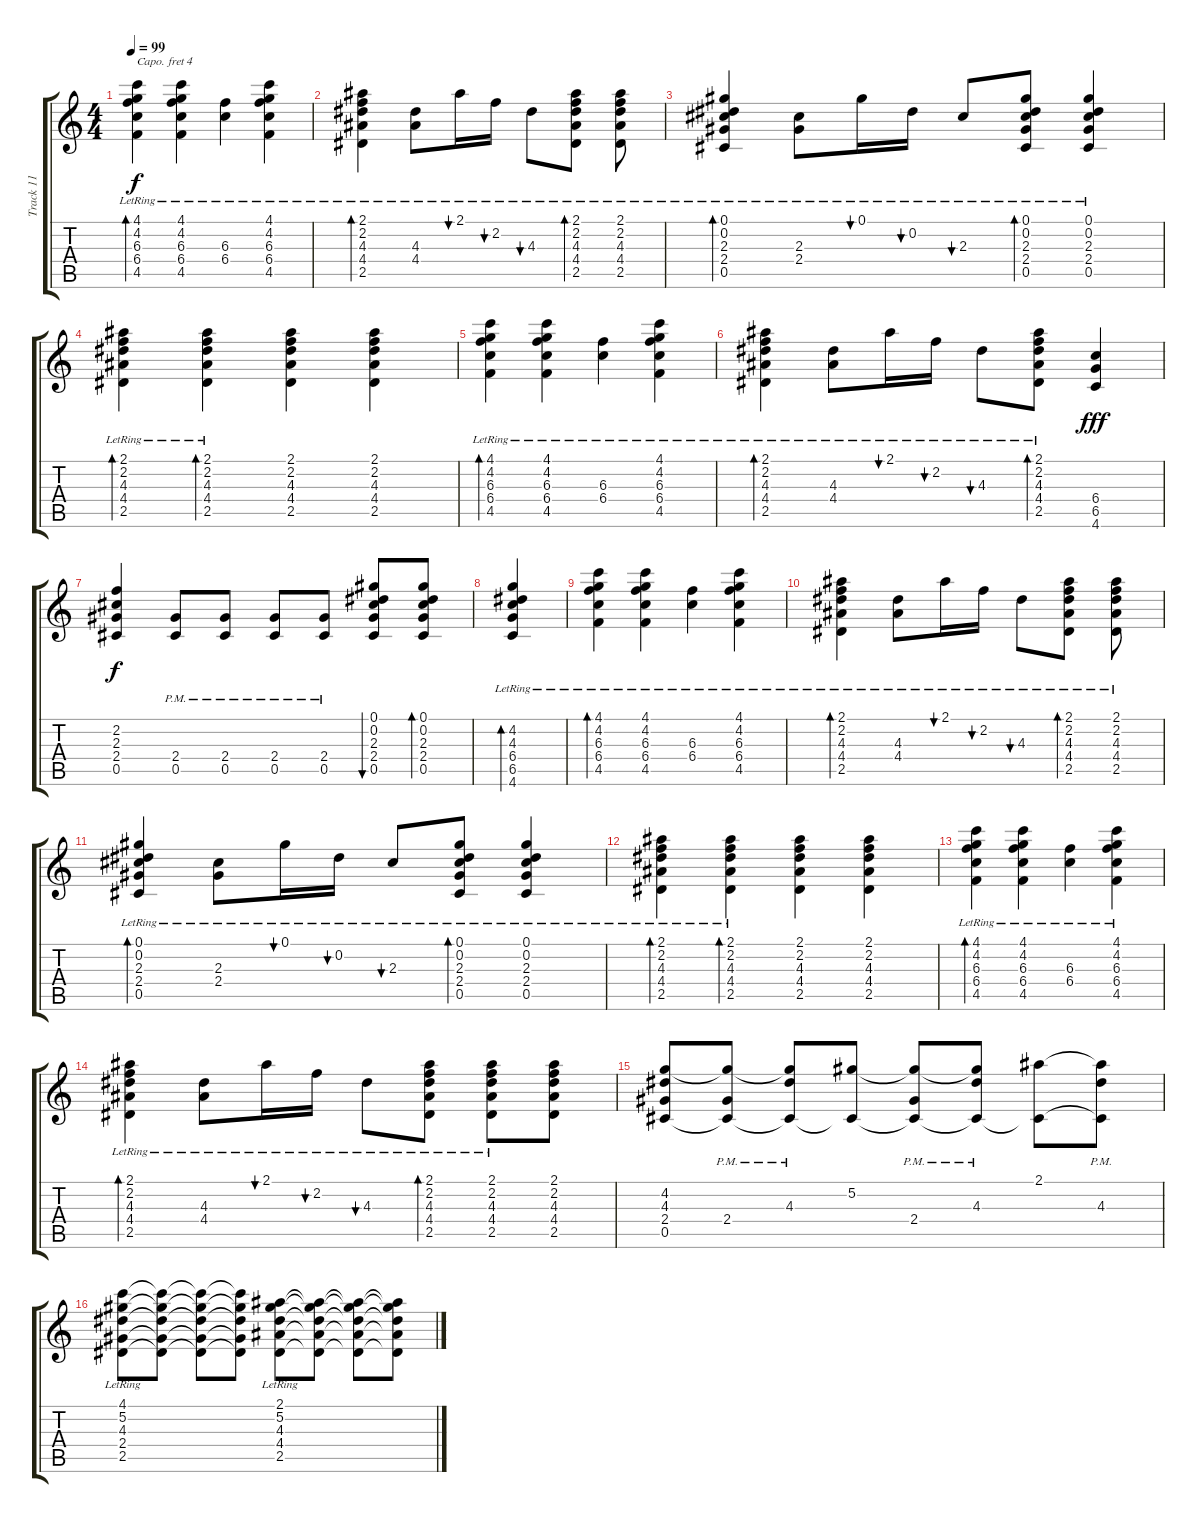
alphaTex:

\track ("Track 11" "Track 11") {instrument overdrivenguitar}
\staff {score tabs}
\capo 4
\tuning (E4 B3 G3 D3 A2 E2) {hide}
\ts (4 4)
\tempo 99
\clef g2
\ks c
(4.1 4.2 6.3{lr} 6.4 4.5).4{bd 240 dy f} (4.1 4.2 6.3{lr} 6.4{lr} 4.5).4 (6.3{lr} 6.4).4 (4.1{lr} 4.2 6.3 6.4 4.5).4 |
(2.1 2.2 4.3{lr} 4.4 2.5).4{bd 240} (4.3{lr} 4.4).8 2.1{lr}.16{bu 240} 2.2{lr}.16{bu 240} 4.3{lr}.8{bu 240} (2.1 2.2{lr} 4.3 4.4 2.5).8{bd 240} (2.1{lr} 2.2 4.3 4.4 2.5).8 |
(0.1 0.2{lr} 2.3 2.4 0.5).4{bd 240} (2.3{lr} 2.4).8 0.1{lr}.16{bu 240} 0.2{lr}.16{bu 240} 2.3{lr}.8{bu 240} (0.1 0.2{lr} 2.3 2.4 0.5).8{bd 240} (0.1 0.2 2.3{lr} 2.4 0.5).4 |
(2.1 2.2 4.3{lr} 4.4 2.5).4{bd 240} (2.1{lr} 2.2{lr} 4.3{lr} 4.4{lr} 2.5{lr}).4{bd 240} (2.1 2.2 4.3 4.4 2.5).4 (2.1 2.2 4.3 4.4 2.5).4 |
(4.1 4.2 6.3{lr} 6.4 4.5).4{bd 240} (4.1 4.2 6.3{lr} 6.4{lr} 4.5).4 (6.3{lr} 6.4).4 (4.1 4.2 6.3{lr} 6.4{lr} 4.5{lr}).4 |
(2.1 2.2 4.3{lr} 4.4 2.5).4{bd 240} (4.3{lr} 4.4).8 2.1{lr}.16{bu 240} 2.2{lr}.16{bu 240} 4.3{lr}.8{bu 240} (2.1 2.2{lr} 4.3 4.4 2.5).8{bd 240} (6.4 6.5 4.6).4{dy fff} |
(2.2 2.3 2.4 0.5).4{dy f} (2.4{pm} 0.5{pm}).8 (2.4{pm} 0.5{pm}).8 (2.4{pm} 0.5{pm}).8 (2.4{pm} 0.5{pm}).8 (0.1 0.2 2.3 2.4 0.5).8{bu 60} (0.1 0.2 2.3 2.4 0.5).8{bd 60} |
(4.2{lr} 4.3{lr} 6.4{lr} 6.5{lr} 4.6{lr}).4{bd 60} |
(4.1 4.2 6.3{lr} 6.4 4.5).4{bd 240} (4.1 4.2 6.3{lr} 6.4{lr} 4.5).4 (6.3{lr} 6.4).4 (4.1{lr} 4.2 6.3 6.4 4.5).4 |
(2.1 2.2 4.3{lr} 4.4 2.5).4{bd 240} (4.3{lr} 4.4).8 2.1{lr}.16{bu 240} 2.2{lr}.16{bu 240} 4.3{lr}.8{bu 240} (2.1 2.2{lr} 4.3 4.4 2.5).8{bd 240} (2.1{lr} 2.2 4.3 4.4 2.5).8 |
(0.1 0.2{lr} 2.3 2.4 0.5).4{bd 240} (2.3{lr} 2.4).8 0.1{lr}.16{bu 240} 0.2{lr}.16{bu 240} 2.3{lr}.8{bu 240} (0.1 0.2{lr} 2.3 2.4 0.5).8{bd 240} (0.1 0.2 2.3{lr} 2.4 0.5).4 |
(2.1 2.2 4.3{lr} 4.4 2.5).4{bd 240} (2.1{lr} 2.2{lr} 4.3{lr} 4.4{lr} 2.5{lr}).4{bd 240} (2.1 2.2 4.3 4.4 2.5).4 (2.1 2.2 4.3 4.4 2.5).4 |
(4.1 4.2 6.3{lr} 6.4 4.5).4{bd 240} (4.1 4.2 6.3{lr} 6.4{lr} 4.5).4 (6.3{lr} 6.4).4 (4.1 4.2 6.3{lr} 6.4{lr} 4.5{lr}).4 |
(2.1 2.2 4.3{lr} 4.4 2.5).4{bd 240} (4.3{lr} 4.4).8 2.1{lr}.16{bu 240} 2.2{lr}.16{bu 240} 4.3{lr}.8{bu 240} (2.1 2.2{lr} 4.3 4.4 2.5).8{bd 240} (2.1{lr} 2.2{lr} 4.3{lr} 4.4{lr} 2.5{lr}).8 (2.1 2.2 4.3 4.4 2.5).8 |
(4.2 4.3 2.4 0.5).8 (4.2{t} 2.4{pm} 0.5{t}).8 (4.2{t} 4.3{pm} 0.5{t}).8 (5.2 0.5{t}).8 (5.2{t} 2.4{pm} 0.5{t}).8 (5.2{t} 4.3{pm} 0.5{t}).8 (2.1 0.5{t}).8 (2.1{t} 4.3{pm} 0.5{t}).8 |
(4.1{lr} 5.2{lr} 4.3{lr} 2.4{lr} 2.5{lr}).8 (4.1{t} 5.2{t} 4.3{t} 2.4{t} 2.5{t}).8 (4.1{t} 5.2{t} 4.3{t} 2.4{t} 2.5{t}).8 (4.1{t} 5.2{t} 4.3{t} 2.4{t} 2.5{t}).8 (2.1{lr} 5.2{lr} 4.3{lr} 4.4{lr} 2.5{lr}).8 (2.1{t} 5.2{t} 4.3{t} 4.4{t} 2.5{t}).8 (2.1{t} 5.2{t} 4.3{t} 4.4{t} 2.5{t}).8 (2.1{t} 5.2{t} 4.3{t} 4.4{t} 2.5{t}).8
